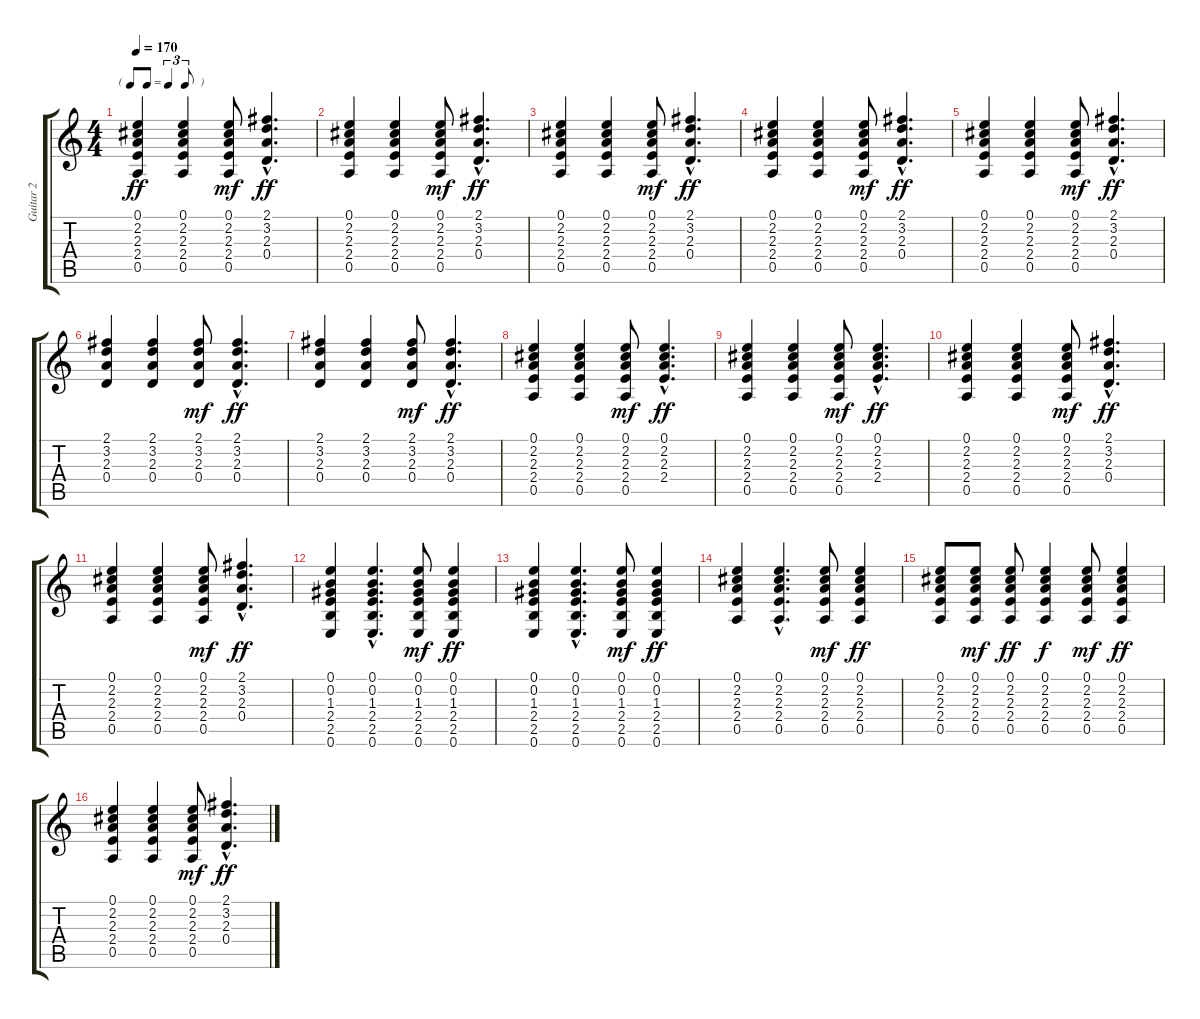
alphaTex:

\track ("Guitar 2" "Guitar 2") {instrument electricguitarclean}
\staff {score tabs}
\tuning (E4 B3 G3 D3 A2 E2) {hide}
\ts (4 4)
\tf triplet8th
\tempo 170
\clef g2
\ks c
(0.1 2.2 2.3 2.4 0.5).4{dy ff} (0.1 2.2 2.3 2.4 0.5).4 (0.1 2.2 2.3 2.4 0.5).8{dy mf} (2.1{hac} 3.2{hac} 2.3{hac} 0.4{hac}).4{d dy ff} |
(0.1 2.2 2.3 2.4 0.5).4 (0.1 2.2 2.3 2.4 0.5).4 (0.1 2.2 2.3 2.4 0.5).8{dy mf} (2.1{hac} 3.2{hac} 2.3{hac} 0.4{hac}).4{d dy ff} |
(0.1 2.2 2.3 2.4 0.5).4 (0.1 2.2 2.3 2.4 0.5).4 (0.1 2.2 2.3 2.4 0.5).8{dy mf} (2.1{hac} 3.2{hac} 2.3{hac} 0.4{hac}).4{d dy ff} |
(0.1 2.2 2.3 2.4 0.5).4 (0.1 2.2 2.3 2.4 0.5).4 (0.1 2.2 2.3 2.4 0.5).8{dy mf} (2.1{hac} 3.2{hac} 2.3{hac} 0.4{hac}).4{d dy ff} |
(0.1 2.2 2.3 2.4 0.5).4 (0.1 2.2 2.3 2.4 0.5).4 (0.1 2.2 2.3 2.4 0.5).8{dy mf} (2.1{hac} 3.2{hac} 2.3{hac} 0.4{hac}).4{d dy ff} |
(2.1 3.2 2.3 0.4).4 (2.1 3.2 2.3 0.4).4 (2.1 3.2 2.3 0.4).8{dy mf} (2.1{hac} 3.2{hac} 2.3{hac} 0.4).4{d dy ff} |
(2.1 3.2 2.3 0.4).4 (2.1 3.2 2.3 0.4).4 (2.1 3.2 2.3 0.4).8{dy mf} (2.1{hac} 3.2{hac} 2.3{hac} 0.4).4{d dy ff} |
(0.1 2.2 2.3 2.4 0.5).4 (0.1 2.2 2.3 2.4 0.5).4 (0.1 2.2 2.3 2.4 0.5).8{dy mf} (0.1{hac} 2.2{hac} 2.3{hac} 2.4{hac}).4{d dy ff} |
(0.1 2.2 2.3 2.4 0.5).4 (0.1 2.2 2.3 2.4 0.5).4 (0.1 2.2 2.3 2.4 0.5).8{dy mf} (0.1{hac} 2.2{hac} 2.3{hac} 2.4{hac}).4{d dy ff} |
(0.1 2.2 2.3 2.4 0.5).4 (0.1 2.2 2.3 2.4 0.5).4 (0.1 2.2 2.3 2.4 0.5).8{dy mf} (2.1{hac} 3.2{hac} 2.3{hac} 0.4{hac}).4{d dy ff} |
(0.1 2.2 2.3 2.4 0.5).4 (0.1 2.2 2.3 2.4 0.5).4 (0.1 2.2 2.3 2.4 0.5).8{dy mf} (2.1{hac} 3.2{hac} 2.3{hac} 0.4{hac}).4{d dy ff} |
(0.1 0.2 1.3 2.4 2.5 0.6).4 (0.1{hac} 0.2{hac} 1.3{hac} 2.4{hac} 2.5{hac} 0.6{hac}).4{d} (0.1 0.2 1.3 2.4 2.5 0.6).8{dy mf} (0.1 0.2 1.3 2.4 2.5 0.6).4{dy ff} |
(0.1 0.2 1.3 2.4 2.5 0.6).4 (0.1{hac} 0.2{hac} 1.3{hac} 2.4{hac} 2.5{hac} 0.6{hac}).4{d} (0.1 0.2 1.3 2.4 2.5 0.6).8{dy mf} (0.1 0.2 1.3 2.4 2.5 0.6).4{dy ff} |
(0.1 2.2 2.3 2.4 0.5).4 (0.1{hac} 2.2{hac} 2.3{hac} 2.4{hac} 0.5{hac}).4{d} (0.1 2.2 2.3 2.4 0.5).8{dy mf} (0.1 2.2 2.3 2.4 0.5).4{dy ff} |
(0.1 2.2 2.3 2.4 0.5).8 (0.1 2.2 2.3 2.4 0.5).8{dy mf} (0.1 2.2 2.3 2.4 0.5).8{dy ff} (0.1 2.2 2.3 2.4 0.5).4{dy f} (0.1 2.2 2.3 2.4 0.5).8{dy mf} (0.1 2.2 2.3 2.4 0.5).4{dy ff} |
(0.1 2.2 2.3 2.4 0.5).4 (0.1 2.2 2.3 2.4 0.5).4 (0.1 2.2 2.3 2.4 0.5).8{dy mf} (2.1{hac} 3.2{hac} 2.3{hac} 0.4{hac}).4{d dy ff}
